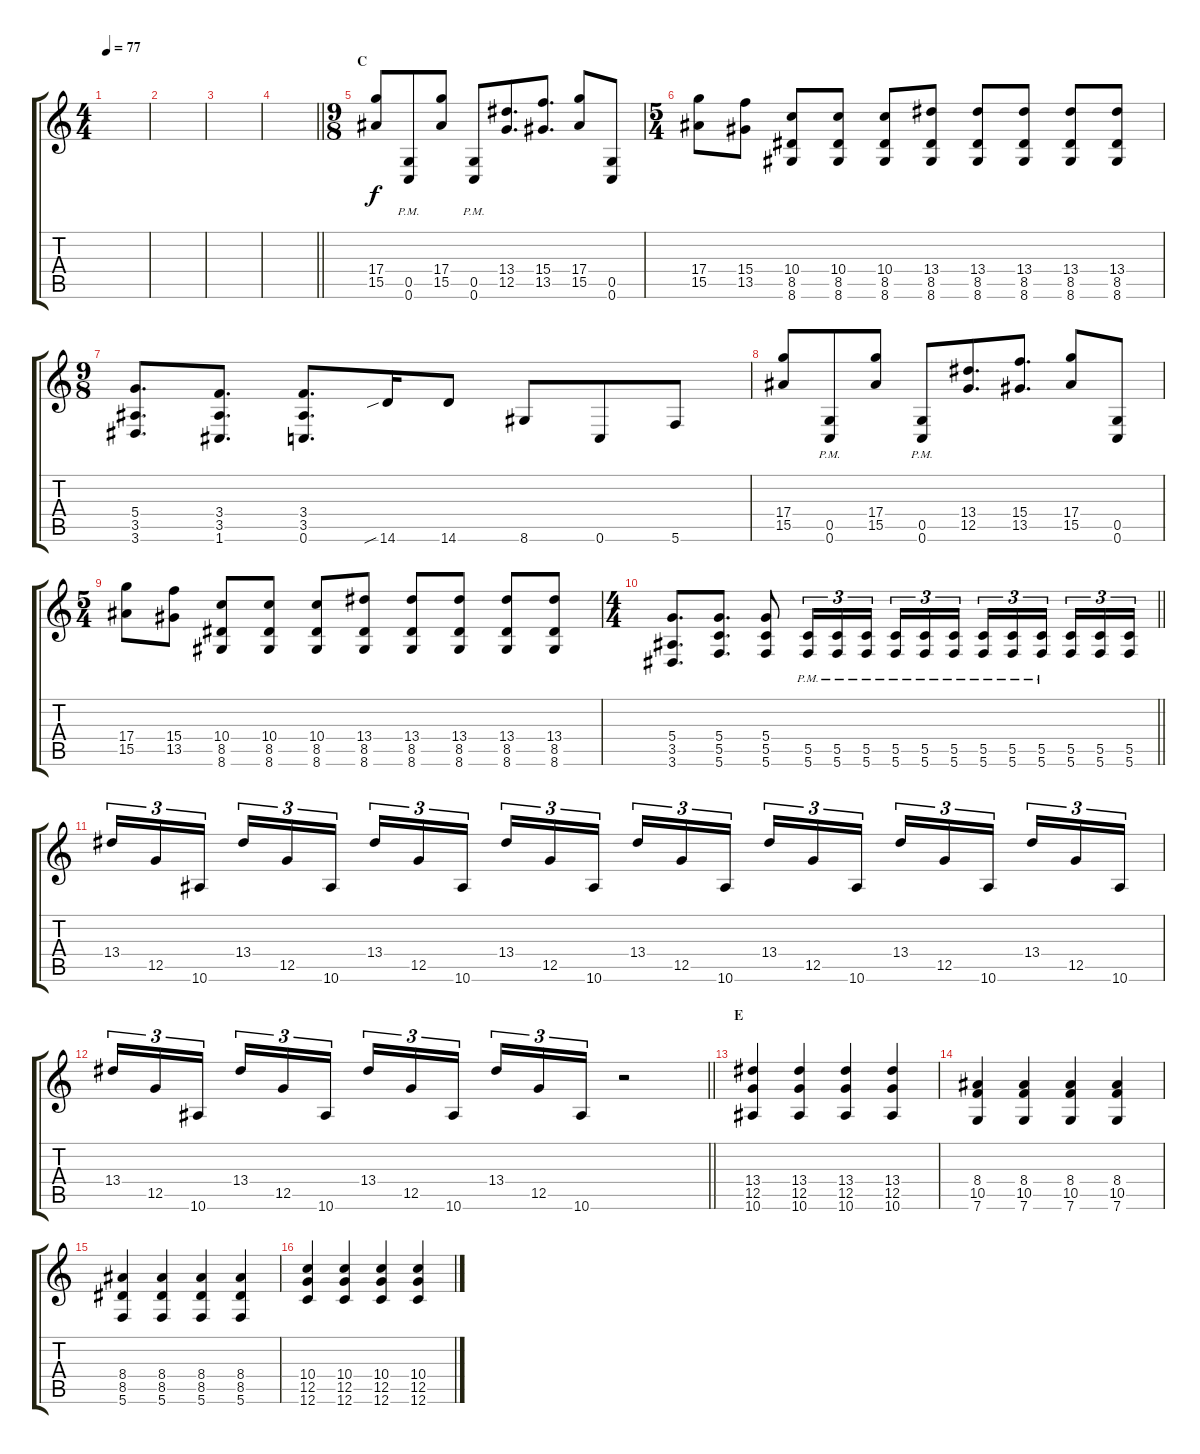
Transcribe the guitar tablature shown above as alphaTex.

\track "" {instrument overdrivenguitar}
\staff {score tabs}
\tuning (G4 E4 A3 D3 G2 C2) {hide}
\ts (4 4)
\tempo 77
\clef g2
\ks c
|
|
|
\barLineRight lightlight
|
\ts (9 8)
\section ("" "C")
(17.4 15.5).8 (0.5{pm} 0.6{pm}).8 (17.4 15.5).8 (0.5{pm} 0.6{pm}).8 (13.4 12.5).8{d} (15.4 13.5).8{d} (17.4 15.5).8 (0.5 0.6).8 |
\ts (5 4)
(17.4 15.5).8 (15.4 13.5).8 (10.4 8.5 8.6).8 (10.4 8.5 8.6).8 (10.4 8.5 8.6).8 (13.4 8.5 8.6).8 (13.4 8.5 8.6).8 (13.4 8.5 8.6).8 (13.4 8.5 8.6).8 (13.4 8.5 8.6).8 |
\ts (9 8)
(5.4 3.5 3.6).8{d} (3.4 3.5 1.6).8{d} (3.4 3.5 0.6).8{d} 14.6{sib}.16 14.6.8 8.6.8 0.6.8 5.6.8 |
(17.4 15.5).8 (0.5{pm} 0.6{pm}).8 (17.4 15.5).8 (0.5{pm} 0.6{pm}).8 (13.4 12.5).8{d} (15.4 13.5).8{d} (17.4 15.5).8 (0.5 0.6).8 |
\ts (5 4)
(17.4 15.5).8 (15.4 13.5).8 (10.4 8.5 8.6).8 (10.4 8.5 8.6).8 (10.4 8.5 8.6).8 (13.4 8.5 8.6).8 (13.4 8.5 8.6).8 (13.4 8.5 8.6).8 (13.4 8.5 8.6).8 (13.4 8.5 8.6).8 |
\ts (4 4)
\barLineRight lightlight
(5.4 3.5 3.6).8{d} (5.4 5.5 5.6).8{d} (5.4 5.5 5.6).8 (5.5{pm} 5.6{pm}).16{tu (3 2)} (5.5{pm} 5.6{pm}).16{tu (3 2)} (5.5{pm} 5.6{pm}).16{tu (3 2) beam splitsecondary} (5.5{pm} 5.6{pm}).16{tu (3 2)} (5.5{pm} 5.6{pm}).16{tu (3 2)} (5.5{pm} 5.6{pm}).16{tu (3 2)} (5.5{pm} 5.6{pm}).16{tu (3 2)} (5.5{pm} 5.6{pm}).16{tu (3 2)} (5.5{pm} 5.6{pm}).16{tu (3 2) beam splitsecondary} (5.5 5.6).16{tu (3 2)} (5.5 5.6).16{tu (3 2)} (5.5 5.6).16{tu (3 2)} |
13.4.16{tu (3 2)} 12.5.16{tu (3 2)} 10.6.16{tu (3 2) beam splitsecondary} 13.4.16{tu (3 2)} 12.5.16{tu (3 2)} 10.6.16{tu (3 2)} 13.4.16{tu (3 2)} 12.5.16{tu (3 2)} 10.6.16{tu (3 2) beam splitsecondary} 13.4.16{tu (3 2)} 12.5.16{tu (3 2)} 10.6.16{tu (3 2)} 13.4.16{tu (3 2)} 12.5.16{tu (3 2)} 10.6.16{tu (3 2) beam splitsecondary} 13.4.16{tu (3 2)} 12.5.16{tu (3 2)} 10.6.16{tu (3 2)} 13.4.16{tu (3 2)} 12.5.16{tu (3 2)} 10.6.16{tu (3 2) beam splitsecondary} 13.4.16{tu (3 2)} 12.5.16{tu (3 2)} 10.6.16{tu (3 2)} |
\barLineRight lightlight
13.4.16{tu (3 2)} 12.5.16{tu (3 2)} 10.6.16{tu (3 2) beam splitsecondary} 13.4.16{tu (3 2)} 12.5.16{tu (3 2)} 10.6.16{tu (3 2)} 13.4.16{tu (3 2)} 12.5.16{tu (3 2)} 10.6.16{tu (3 2) beam splitsecondary} 13.4.16{tu (3 2)} 12.5.16{tu (3 2)} 10.6.16{tu (3 2)} r.2 |
\section ("" "E")
(13.4 12.5 10.6).4 (13.4 12.5 10.6).4 (13.4 12.5 10.6).4 (13.4 12.5 10.6).4 |
(8.4 10.5 7.6).4 (8.4 10.5 7.6).4 (8.4 10.5 7.6).4 (8.4 10.5 7.6).4 |
(8.4 8.5 5.6).4 (8.4 8.5 5.6).4 (8.4 8.5 5.6).4 (8.4 8.5 5.6).4 |
(10.4 12.5 12.6).4 (10.4 12.5 12.6).4 (10.4 12.5 12.6).4 (10.4 12.5 12.6).4
